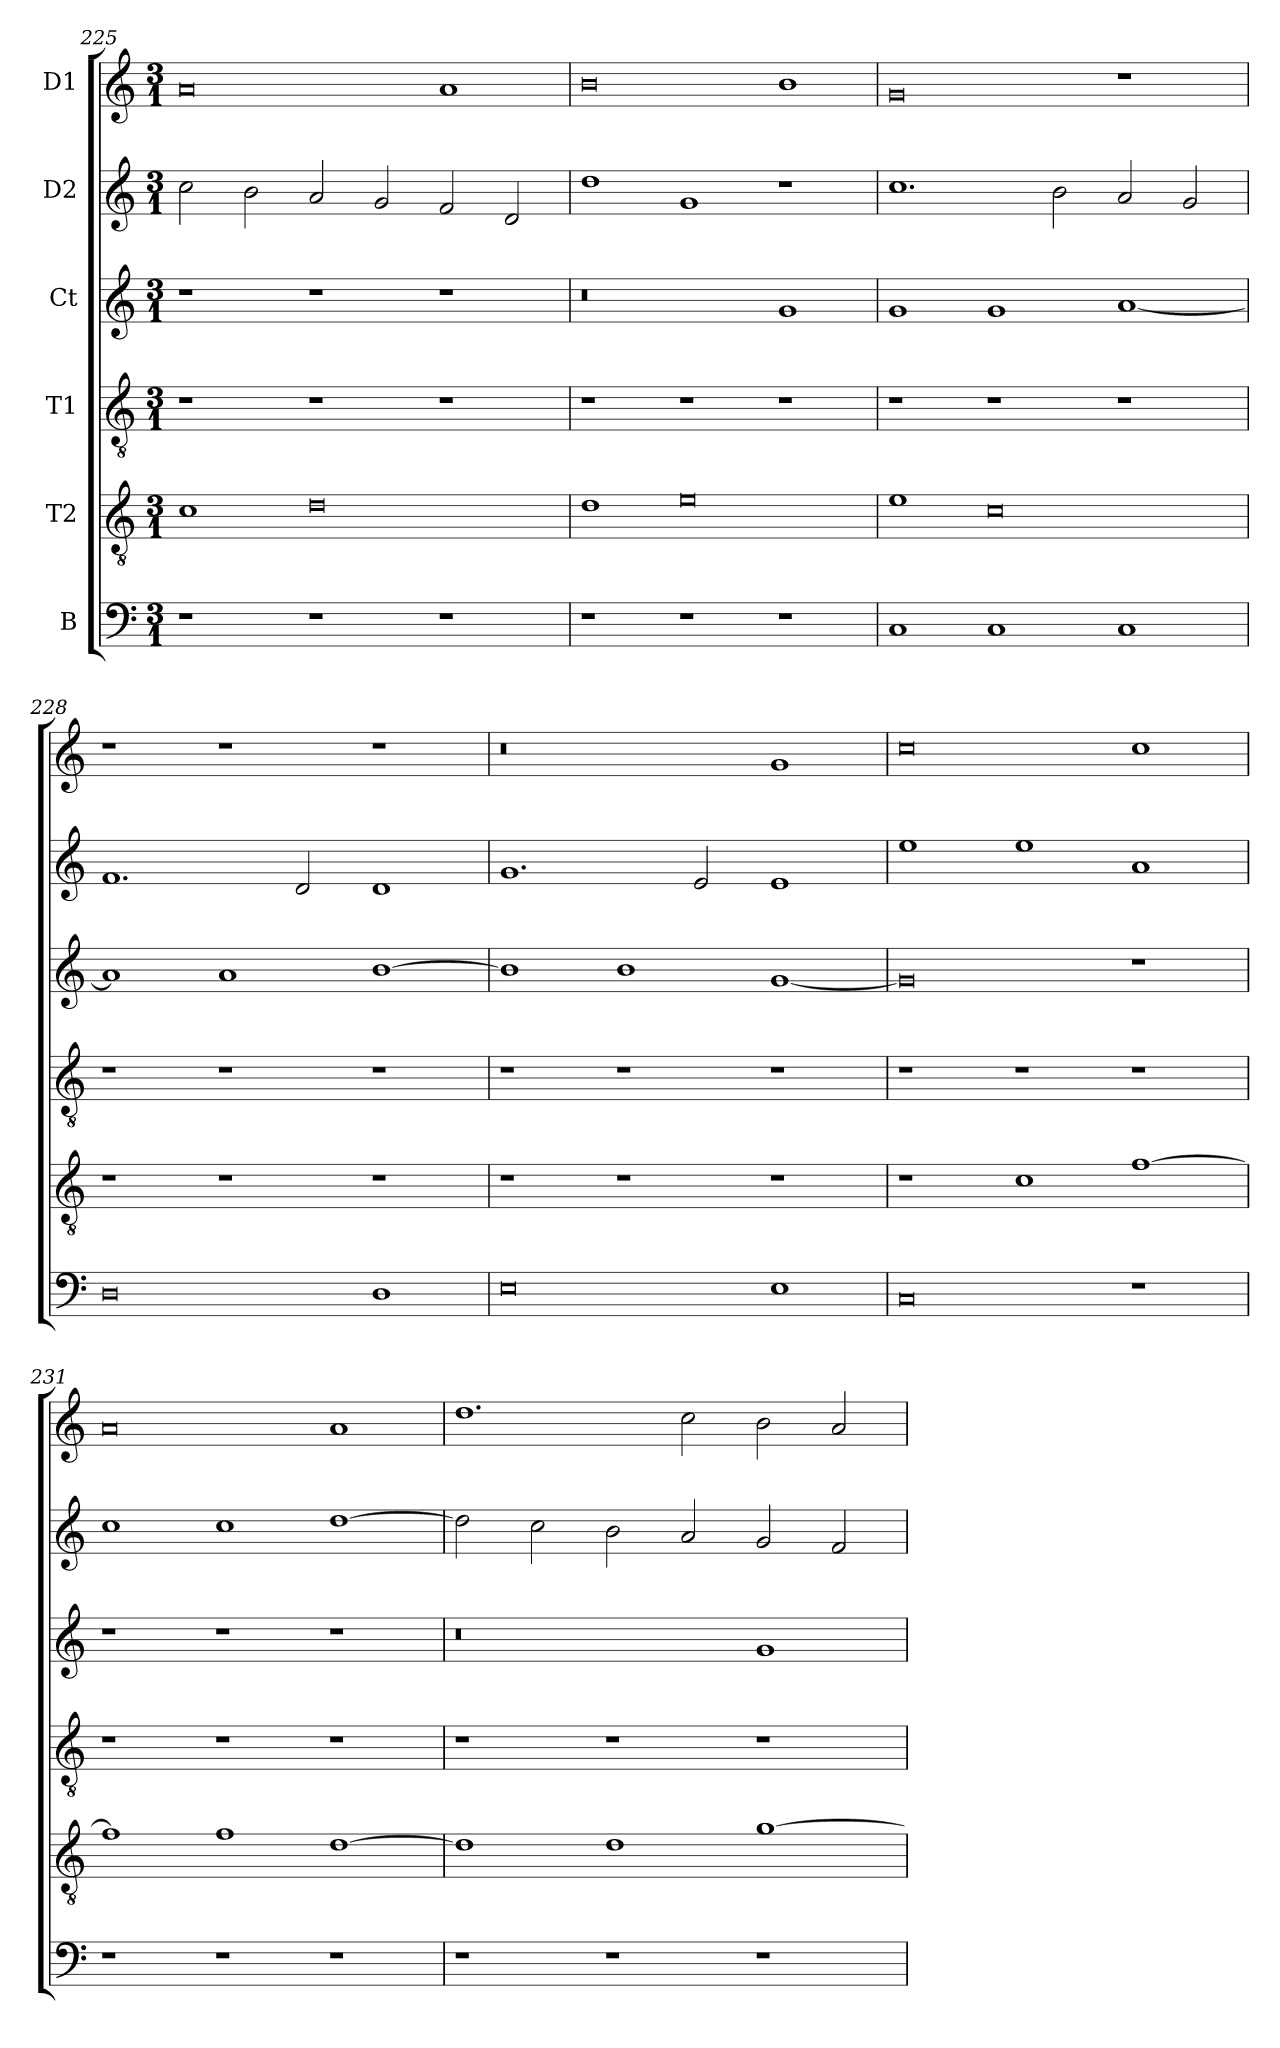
**kern	**kern	**kern	**kern	**kern	**kern
*part6	*part5	*part4	*part3	*part2	*part1
*staff6	*staff5	*staff4	*staff3	*staff2	*staff1
*I"B	*I"T2	*I"T1	*I"Ct	*I"D2	*I"D1
!!LO:PB:g=z
*clefF4	*clefGv2	*clefGv2	*clefG2	*clefG2	*clefG2
*	*ITrd7c12	*ITrd7c12	*	*	*
*k[]	*k[]	*k[]	*k[]	*k[]	*k[]
*C:	*C:	*C:	*C:	*C:	*C:
*M3/1	*M3/1	*M3/1	*M3/1	*M3/1	*M3/1
=225	=225	=225	=225	=225	=225
1r	1Ci	1r	1r	2cci\	0ai
.	.	.	.	2bi\	.
1r	0Di	1r	1r	2ai/	.
.	.	.	.	2gi/	.
1r	.	1r	1r	2fi/	1ai
.	.	.	.	2di/	.
=226	=226	=226	=226	=226	=226
1r	1Di	1r	0r	1ddi	0bi
1r	0Ei	1r	.	1gi	.
1r	.	1r	1gi	1r	1bi
!!LO:PB:g=z
=227	=227	=227	=227	=227	=227
1Ci	1Ei	1r	1gi	1.cci	0gi
1Ci	0Ci	1r	1gi	.	.
.	.	.	.	2bi\	.
1Ci	.	1r	[<1ai	2ai/	1r
.	.	.	.	2gi/	.
=228	=228	=228	=228	=228	=228
0Di	1r	1r	1ai]	1.fi	1r
.	1r	1r	1ai	.	1r
.	.	.	.	2di/	.
1Di	1r	1r	[>1bi	1di	1r
=229	=229	=229	=229	=229	=229
0Ei	1r	1r	1bi]	1.gi	0r
.	1r	1r	1bi	.	.
.	.	.	.	2ei/	.
1Ei	1r	1r	[<1gi	1ei	1gi
!!LO:PB:g=z
=230	=230	=230	=230	=230	=230
0Ci	1r	1r	0gi]	1eei	0cci
.	1Ci	1r	.	1eei	.
1r	[>1Fi	1r	1r	1ai	1cci
=231	=231	=231	=231	=231	=231
1r	1Fi]	1r	1r	1cci	0ai
1r	1Fi	1r	1r	1cci	.
1r	[>1Di	1r	1r	[>1ddi	1ai
!!LO:PB:g=z
=232	=232	=232	=232	=232	=232
1r	1Di]	1r	0r	2ddi\]	1.ddi
.	.	.	.	2cci\	.
1r	1Di	1r	.	2bi\	.
.	.	.	.	2ai/	2cci\
1r	[>1Gi	1r	1gi	2gi/	2bi\
.	.	.	.	2fi/	2ai/
=	=	=	=	=	=
*-	*-	*-	*-	*-	*-
